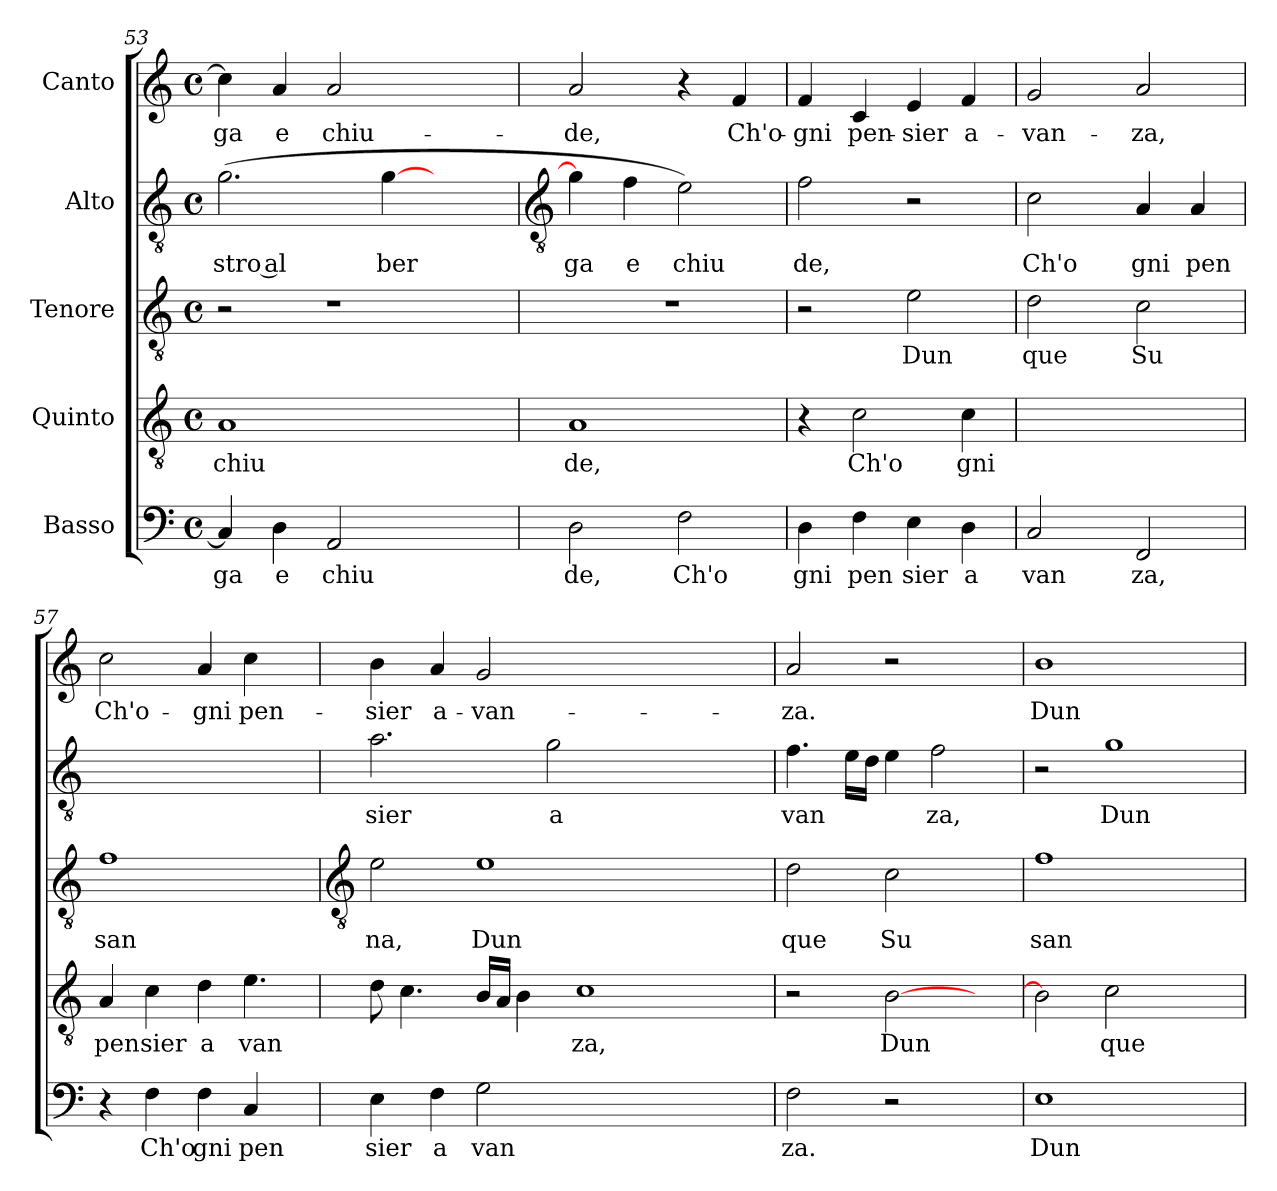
**kern	**text	**kern	**text	**kern	**text	**kern	**text	**kern	**text
*part5	*part5	*part4	*part4	*part3	*part3	*part2	*part2	*part1	*part1
*staff5	*staff5	*staff4	*staff4	*staff3	*staff3	*staff2	*staff2	*staff1	*staff1
*I"Basso	*	*I"Quinto	*	*I"Tenore	*	*I"Alto	*	*I"Canto	*
!!LO:LB:g=z
*clefF4	*	*clefGv2	*	*clefGv2	*	*clefGv2	*	*clefG2	*
*k[]	*	*k[]	*	*k[]	*	*k[]	*	*k[]	*
*C:	*	*C:	*	*C:	*	*C:	*	*C:	*
*M4/4	*	*M4/4	*	*M4/4	*	*M4/4	*	*M4/4	*
*met(c)	*	*met(c)	*	*met(c)	*	*met(c)	*	*met(c)	*
=53	=53	=53	=53	=53	=53	=53	=53	=53	=53
!	!LO:LY:b	!	!LO:LY:b	!	!	!	!LO:LY:b	!	!LO:LY:b
4C/]	ga	1A	chiu	2r	.	(>2.g\	stro al	4cc\]	ga
!	!LO:LY:b	!	!	!	!	!	!	!	!LO:LY:b
4D\	e	.	.	.	.	.	.	4a/	e
!	!LO:LY:b	!	!	!	!	!	!	!	!LO:LY:b
2AA/	chiu	.	.	1r	.	.	.	2a/	chiu-
!	!	!	!	!	!	!	!LO:LY:b	!	!
.	.	.	.	.	.	[4g\	ber	.	.
2ryy	.	2ryy	.	.	.	2ryy	.	2ryy	.
!!LO:LB:g=z
=54	=54	=54	=54	=54	=54	=54	=54	=54	=54
*	*	*	*	*	*	*clefGv2	*	*	*
!	!LO:LY:b	!	!LO:LY:b	!	!	!	!LO:LY:b	!	!LO:LY:b
2D\	de,	1A	de,	1r	.	4g\]	ga	2a/	-de,
!	!	!	!	!	!	!	!LO:LY:b	!	!
.	.	.	.	.	.	4f\	e	.	.
!	!LO:LY:b	!	!	!	!	!	!LO:LY:b	!	!
2F\	Ch'o	.	.	.	.	2e\)	chiu	4r	.
!	!	!	!	!	!	!	!	!	!LO:LY:b
.	.	.	.	.	.	.	.	4f/	Ch'o-
=55	=55	=55	=55	=55	=55	=55	=55	=55	=55
!	!LO:LY:b	!	!	!	!	!	!LO:LY:b	!	!LO:LY:b
4D\	gni	4r	.	2r	.	2f\	de,	4f/	-gni
!	!LO:LY:b	!	!LO:LY:b	!	!	!	!	!	!LO:LY:b
4F\	pen	2c\	Ch'o	.	.	.	.	4c/	pen-
!	!LO:LY:b	!	!	!	!LO:LY:b	!	!	!	!LO:LY:b
4E\	sier	.	.	2e\	Dun	2r	.	4e/	-sier
!	!LO:LY:b	!	!LO:LY:b	!	!	!	!	!	!LO:LY:b
4D\	a	4c\	gni	.	.	.	.	4f/	a-
=56A	=56A	=56A	=56A	=56A	=56A	=56A	=56A	=56A	=56A
!	!LO:LY:b	!	!	!	!LO:LY:b	!	!LO:LY:b	!	!LO:LY:b
2C/	van	4ryy	.	2d\	que	2c\	Ch'o	2g/	-van-
.	.	4ryy	.	.	.	.	.	.	.
!	!LO:LY:b	!	!	!	!LO:LY:b	!	!LO:LY:b	!	!LO:LY:b
2FF/	za,	4ryy	.	2c\	Su	4A/	gni	2a/	-za,
!	!	!	!	!	!	!	!LO:LY:b	!	!
.	.	4ryy	.	.	.	4A/	pen	.	.
=57A	=57A	=57A	=57A	=57A	=57A	=57A	=57A	=57A	=57A
!	!	!	!LO:LY:b	!	!LO:LY:b	!	!	!	!LO:LY:b
4r	.	4A/	pen	1f	san	4ryy	.	2cc\	Ch'o-
!	!LO:LY:b	!	!LO:LY:b	!	!	!	!	!	!
4F\	Ch'o	4c\	sier	.	.	4ryy	.	.	.
!	!LO:LY:b	!	!LO:LY:b	!	!	!	!	!	!LO:LY:b
4F\	gni	4d\	a	.	.	4ryy	.	4a/	-gni
!	!LO:LY:b	!	!LO:LY:b	!	!	!	!	!	!LO:LY:b
4C/	pen	4.e\	van	.	.	4ryy	.	4cc\	pen-
8ryy	.	.	.	8ryy	.	8ryy	.	8ryy	.
!!LO:LB:g=z
=57B	=57B	=57B	=57B	=57B	=57B	=57B	=57B	=57B	=57B
*	*	*	*	*clefGv2	*	*	*	*	*
!	!LO:LY:b	!	!	!	!LO:LY:b	!	!LO:LY:b	!	!LO:LY:b
4E\	sier	8d\	.	2e\	na,	2.a\	sier	4b\	-sier
.	.	4.c\	.	.	.	.	.	.	.
!	!LO:LY:b	!	!	!	!	!	!	!	!LO:LY:b
4F\	a	.	.	.	.	.	.	4a/	a-
!	!LO:LY:b	!	!	!	!LO:LY:b	!	!	!	!LO:LY:b
2G\	van	16B/LL	.	1e	Dun	.	.	2g/	-van-
.	.	16A/JJ	.	.	.	.	.	.	.
.	.	4B\	.	.	.	.	.	.	.
!	!	!	!	!	!	!	!LO:LY:b	!	!
.	.	.	.	.	.	2g\	a	.	.
!	!	!	!LO:LY:b	!	!	!	!	!	!
.	.	1c	za,	.	.	.	.	.	.
2..ryy	.	.	.	.	.	.	.	2..ryy	.
.	.	.	.	.	.	2ryy	.	.	.
.	.	.	.	4.ryy	.	.	.	.	.
.	.	.	.	.	.	8ryy	.	.	.
=58A	=58A	=58A	=58A	=58A	=58A	=58A	=58A	=58A	=58A
!	!LO:LY:b	!	!	!	!LO:LY:b	!	!LO:LY:b	!	!LO:LY:b
2F\	za.	2r	.	2d\	que	4.f\	van	2a/	-za.
.	.	.	.	.	.	16e\LL	.	.	.
.	.	.	.	.	.	16d\JJ	.	.	.
!	!	!	!LO:LY:b	!	!LO:LY:b	!	!	!	!
2r	.	[2B\	Dun	2c\	Su	4e\	.	2r	.
!	!	!	!	!	!	!	!LO:LY:b	!	!
.	.	.	.	.	.	2f\	za,	.	.
4ryy	.	4ryy	.	4ryy	.	.	.	4ryy	.
=59A	=59A	=59A	=59A	=59A	=59A	=59A	=59A	=59A	=59A
!	!LO:LY:b	!	!	!	!LO:LY:b	!	!	!	!LO:LY:b
1E	Dun	2B\]	.	1f	san	2r	.	1b	Dun-
!	!	!	!LO:LY:b	!	!	!	!LO:LY:b	!	!
.	.	2c\	que	.	.	1g	Dun	.	.
2ryy	.	2ryy	.	2ryy	.	.	.	2ryy	.
=	=	=	=	=	=	=	=	=	=
*-	*-	*-	*-	*-	*-	*-	*-	*-	*-
